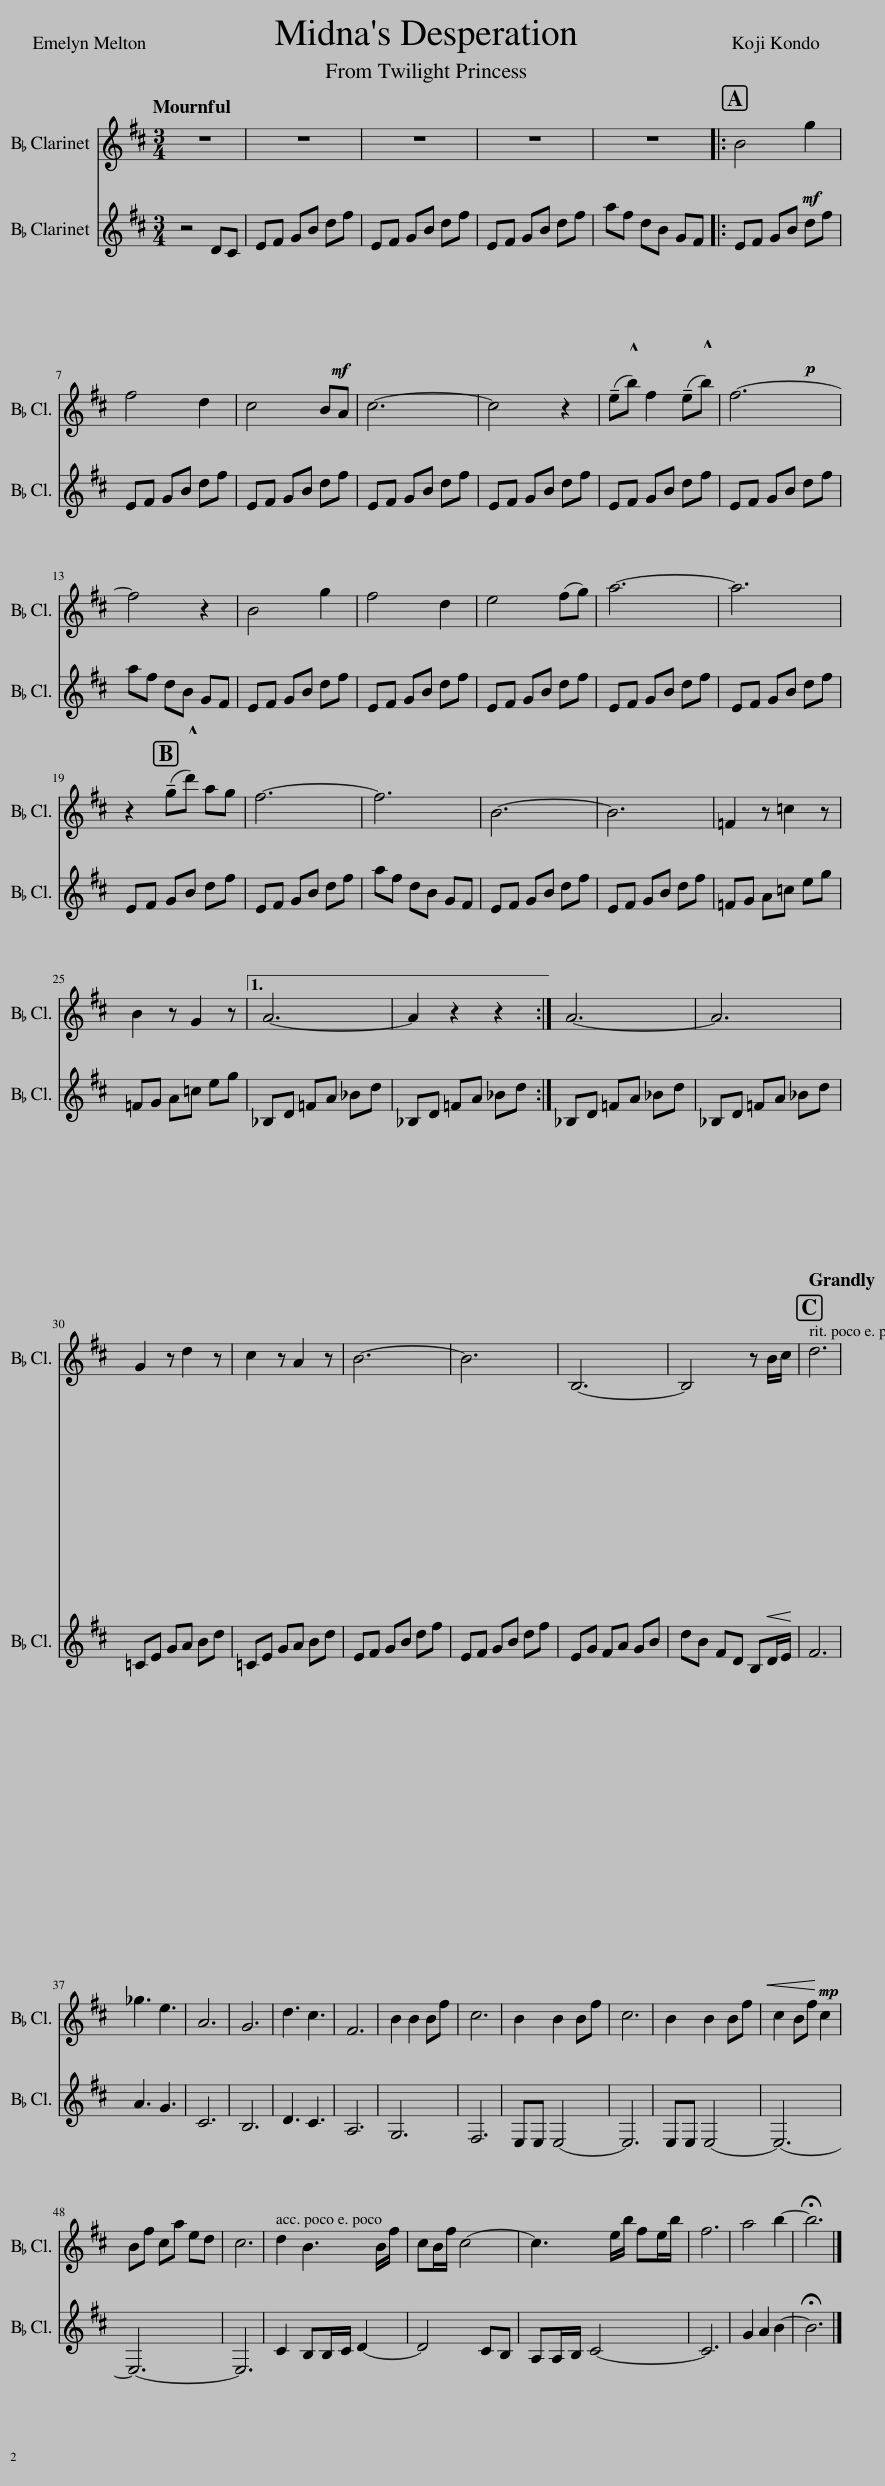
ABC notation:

X:1
%%score 1 2
L:1/8
Q:1/4=140
M:3/4
I:linebreak $
K:none
V:1 treble transpose=-2
V:2 treble transpose=-2
V:1
[K:D] z6 | z6 | z6 | z6 | z6 |: %5
!mf! B4 g2 |$ f4 d2 | c4 BA | c6- | c4 z2 | %10
 (!tenuto!e!^!b) f2 (!tenuto!e!^!b) | f6- |$ f4 z2 | B4 g2 | f4 d2 | %15
 e4 (fg) | a6- | a6 |$ z2 (!tenuto!g!^!d') ag | f6- | %20
 f6 | B6- | B6 | =F2 z =c2 z |$ B2 z G2 z |1 %25
 A6- | A2 z2 z2 :| A6- | A6 |$ G2 z d2 z | %30
 c2 z A2 z | B6- | B6 | B,6- | B,4 z!<(! B/c/!<)! | %35
[Q:1/4=117] d6 |$ _g3 e3 | A6 | G6 | d3 c3 | %40
 F6 |[Q:1/4=89] B2 B2 Bf | c6 | B2 B2 Bf | c6 | %45
 B2[Q:1/4=60] B2 Bf | c2 Bf c2 |$ Bf c[Q:1/4=40]a ed | c6 |[Q:1/4=60] d2 B3 B/f/ | %50
 cB/f/ c4-[Q:1/4=75] | c3 e/b/ fe/[Q:1/4=95]b/ | f6 |[Q:1/4=110] a4 b2- | !fermata!b6 |] %55
V:2
[K:D] z4!mf! DC | EF GB df | EF GB df | EF GB df | af dB GF |: %5
!p! EF GB df |$ EF GB df | EF GB df | EF GB df | EF GB df | %10
 EF GB df | EF GB df |$ af dB GF | EF GB df | EF GB df | %15
 EF GB df | EF GB df | EF GB df |$ EF GB df | EF GB df | %20
 af dB GF | EF GB df | EF GB df | =FG A=c eg |$ =FG A=c eg |1 %25
 _B,D =FA _Bd | _B,D =FA _Bd :| _B,D =FA _Bd | _B,D =FA _Bd |$ =CE GA Bd | %30
 =CE GA Bd | EF GB df | EF GB df | EG FA GB | dB FD B,!<(!D/E/!<)! | %35
!mp! F6 |$ A3 G3 | C6 | B,6 | D3 C3 | %40
 A,6 | G,6 | F,6 | E,E, E,4- | E,6 | %45
 E,E, E,4- | E,6- |$ E,6- | E,6 | C2 B,B,/C/ D2- | %50
 D4 CB, | A,A,/B,/ C4- | C6 | G2 A2 B2- | !fermata!B6 |] %55
